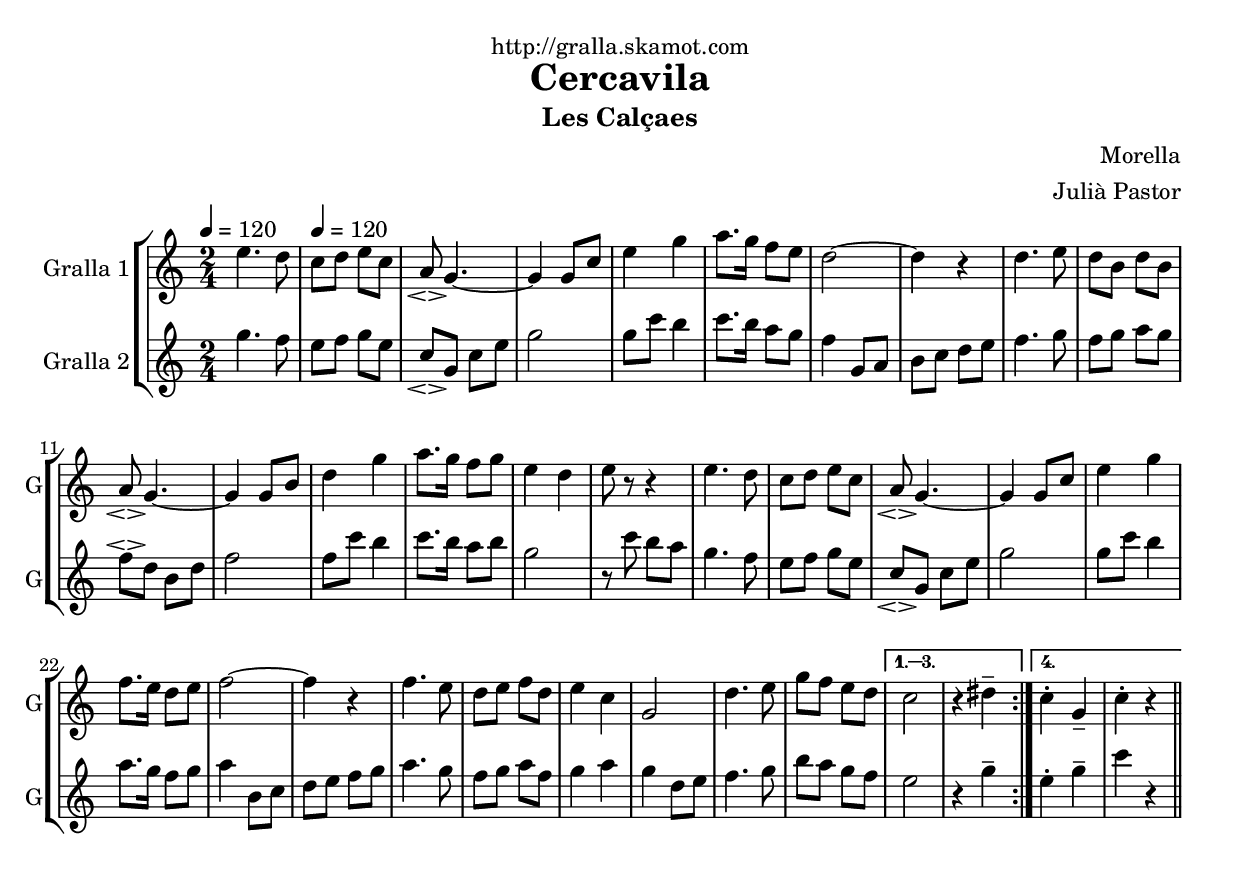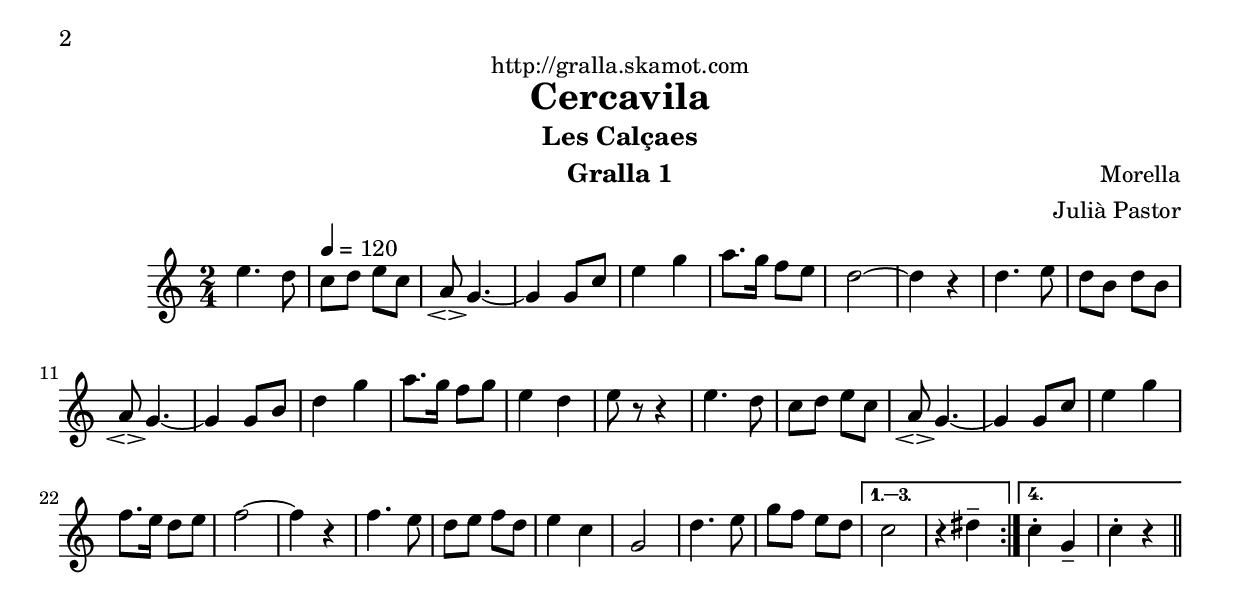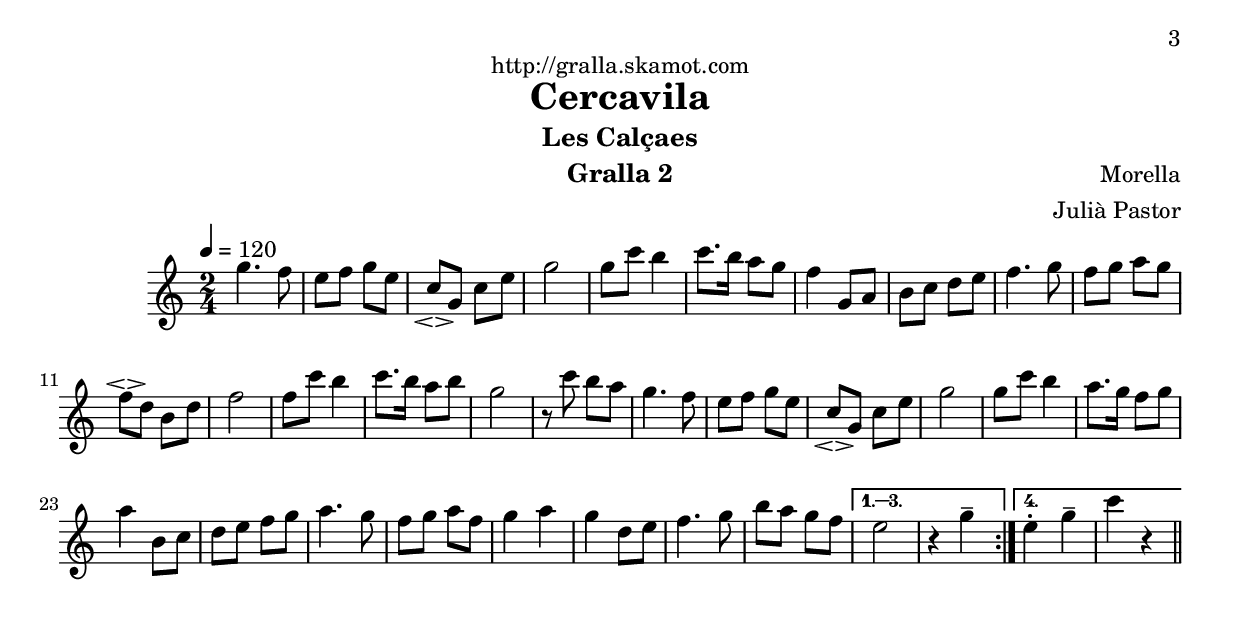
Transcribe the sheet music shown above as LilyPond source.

\version "2.16.2"

\header {
  dedication="http://gralla.skamot.com"
  title="Cercavila"
  subtitle="Les Calçaes"
  subsubtitle=""
  poet=""
  meter=""
  piece=""
  composer="Morella"
  arranger="Julià Pastor"
  opus=""
  instrument=""
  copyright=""
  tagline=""
}

liniaroAa =
\relative e''
{
  \clef treble
  \key c \major
  \time 2/4
  \repeat volta 4 { e4. d8 \tempo 4 = 120  |
  c8 d e c  |
  a8 \espressivo g4. ~  |
  g4 g8 c  |
  %05
  e4 g  |
  a8. g16 f8 e  |
  d2 ~  |
  d4 r  |
  d4. e8  |
  %10
  d8 b d b  |
  a8 \espressivo g4. ~  |
  g4 g8 b  |
  d4 g  |
  a8. g16 f8 g  |
  %15
  e4 d  |
  e8 r r4  | % kompletite
  e4. d8  |
  c8 d e c  |
  a8 \espressivo g4. ~  |
  %20
  g4 g8 c  |
  e4 g  |
  f8. e16 d8 e  |
  f2 ~  |
  f4 r  |
  %25
  f4. e8  |
  d8 e f d  |
  e4 c  |
  g2  |
  d'4. e8  |
  %30
  g8 f e d }
  \alternative { { c2  |
  r4 dis -- }
  { c4 -. g --  |
  c4 -. -. r } } \bar "||"
}

liniaroAb =
\relative g''
{
  \tempo 4 = 120
  \clef treble
  \key c \major
  \time 2/4
  \repeat volta 4 { g4. f8  |
  e8 f g e  |
  c8 \espressivo g c e  |
  g2  |
  %05
  g8 c b4  |
  c8. b16 a8 g  |
  f4 g,8 a  |
  b8 c d e  |
  f4. g8  |
  %10
  f8 g a g  |
  f8 \espressivo d b d  |
  f2  |
  f8 c' b4  |
  c8. b16 a8 b  |
  %15
  g2  |
  r8 c b a  |
  g4. f8  |
  e8 f g e  |
  c8 \espressivo g c e  |
  %20
  g2  |
  g8 c b4  |
  a8. g16 f8 g  |
  a4 b,8 c  |
  d8 e f g  |
  %25
  a4. g8  |
  f8 g a f  |
  g4 a  |
  g4 d8 e  |
  f4. g8  |
  %30
  b8 a g f }
  \alternative { { e2  |
  r4 g -- }
  { e4 -. g --  |
  c4 r } } \bar "||"
}

\bookpart {
  \score {
    \new StaffGroup {
      \override Score.RehearsalMark #'self-alignment-X = #LEFT
      <<
        \new Staff \with {instrumentName = #"Gralla 1" shortInstrumentName = #"G"} \liniaroAa
        \new Staff \with {instrumentName = #"Gralla 2" shortInstrumentName = #"G"} \liniaroAb
      >>
    }
    \layout {}
  }
  \score { \unfoldRepeats
    \new StaffGroup {
      \override Score.RehearsalMark #'self-alignment-X = #LEFT
      <<
        \new Staff \with {instrumentName = #"Gralla 1" shortInstrumentName = #"G"} \liniaroAa
        \new Staff \with {instrumentName = #"Gralla 2" shortInstrumentName = #"G"} \liniaroAb
      >>
    }
    \midi {
      \set Staff.midiInstrument = "oboe"
      \set DrumStaff.midiInstrument = "drums"
    }
  }
}

\bookpart {
  \header {instrument="Gralla 1"}
  \score {
    \new StaffGroup {
      \override Score.RehearsalMark #'self-alignment-X = #LEFT
      <<
        \new Staff \liniaroAa
      >>
    }
    \layout {}
  }
  \score { \unfoldRepeats
    \new StaffGroup {
      \override Score.RehearsalMark #'self-alignment-X = #LEFT
      <<
        \new Staff \liniaroAa
      >>
    }
    \midi {
      \set Staff.midiInstrument = "oboe"
      \set DrumStaff.midiInstrument = "drums"
    }
  }
}

\bookpart {
  \header {instrument="Gralla 2"}
  \score {
    \new StaffGroup {
      \override Score.RehearsalMark #'self-alignment-X = #LEFT
      <<
        \new Staff \liniaroAb
      >>
    }
    \layout {}
  }
  \score { \unfoldRepeats
    \new StaffGroup {
      \override Score.RehearsalMark #'self-alignment-X = #LEFT
      <<
        \new Staff \liniaroAb
      >>
    }
    \midi {
      \set Staff.midiInstrument = "oboe"
      \set DrumStaff.midiInstrument = "drums"
    }
  }
}

